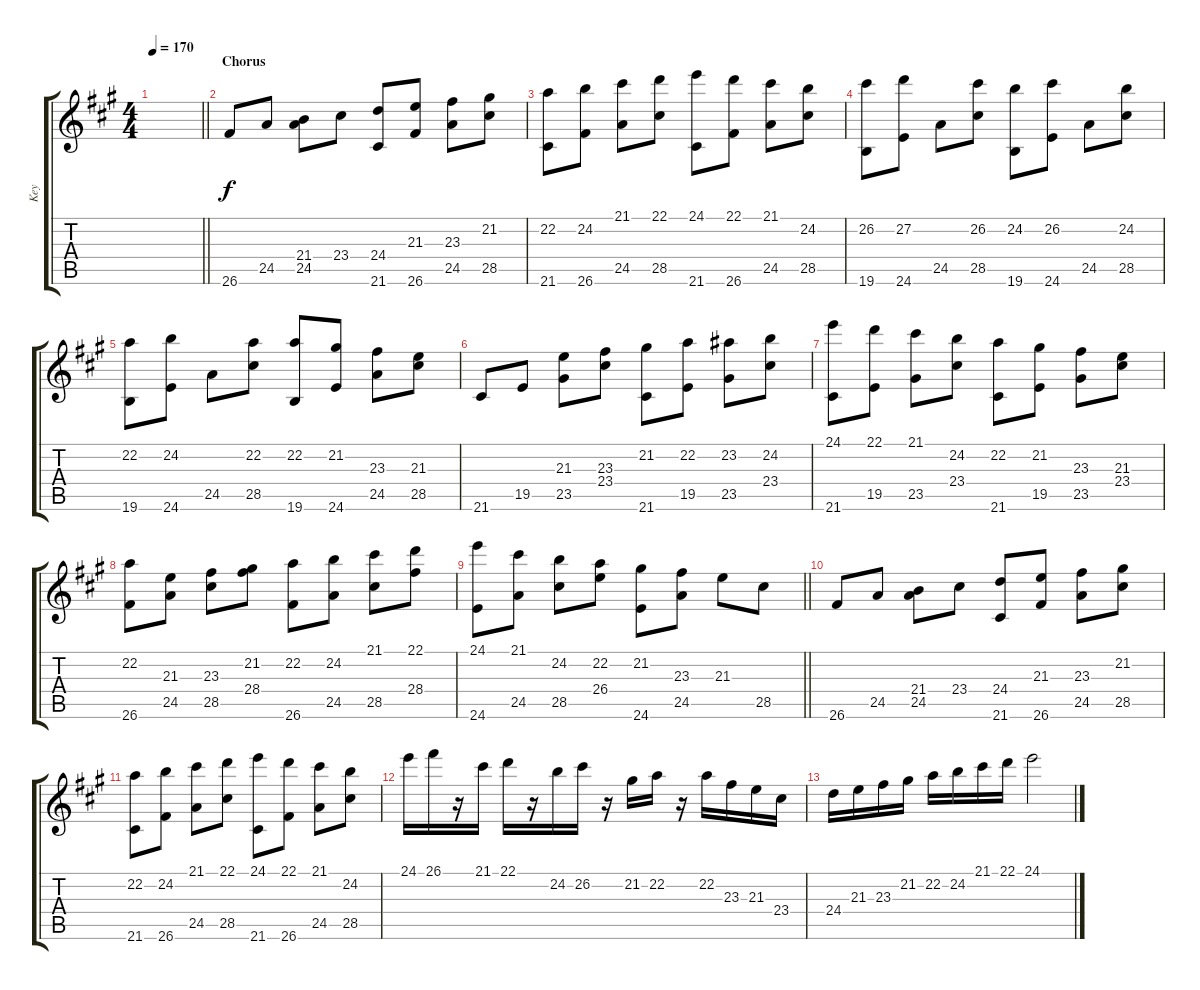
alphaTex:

\track ("Key" "Key") {instrument acousticgrandpiano}
\staff {score tabs}
\tuning (E4 B3 G3 D3 A2 E2) {hide}
\ts (4 4)
\tempo 170
\clef g2
\barLineRight lightlight
\ks f#minor
|
\section ("" "Chorus")
26.6.8 24.5.8 (21.4 24.5).8 23.4.8 (24.4 21.6).8 (21.3 26.6).8 (23.3 24.5).8 (21.2 28.5).8 |
(22.2 21.6).8 (24.2 26.6).8 (21.1 24.5).8 (22.1 28.5).8 (24.1 21.6).8 (22.1 26.6).8 (21.1 24.5).8 (24.2 28.5).8 |
(26.2 19.6).8 (27.2 24.6).8 24.5.8 (26.2 28.5).8 (24.2 19.6).8 (26.2 24.6).8 24.5.8 (24.2 28.5).8 |
(22.2 19.6).8 (24.2 24.6).8 24.5.8 (22.2 28.5).8 (22.2 19.6).8 (21.2 24.6).8 (23.3 24.5).8 (21.3 28.5).8 |
21.6.8 19.5.8 (21.3 23.5).8 (23.3 23.4).8 (21.2 21.6).8 (22.2 19.5).8 (23.2 23.5).8 (24.2 23.4).8 |
(24.1 21.6).8 (22.1 19.5).8 (21.1 23.5).8 (24.2 23.4).8 (22.2 21.6).8 (21.2 19.5).8 (23.3 23.5).8 (21.3 23.4).8 |
(22.2 26.6).8 (21.3 24.5).8 (23.3 28.5).8 (21.2 28.4).8 (22.2 26.6).8 (24.2 24.5).8 (21.1 28.5).8 (22.1 28.4).8 |
\barLineRight lightlight
(24.1 24.6).8 (21.1 24.5).8 (24.2 28.5).8 (22.2 26.4).8 (21.2 24.6).8 (23.3 24.5).8 21.3.8 28.5.8 |
26.6.8 24.5.8 (21.4 24.5).8 23.4.8 (24.4 21.6).8 (21.3 26.6).8 (23.3 24.5).8 (21.2 28.5).8 |
(22.2 21.6).8 (24.2 26.6).8 (21.1 24.5).8 (22.1 28.5).8 (24.1 21.6).8 (22.1 26.6).8 (21.1 24.5).8 (24.2 28.5).8 |
24.1.16 26.1.16 r.16 21.1.16 22.1.16 r.16 24.2.16 26.2.16 r.16 21.2.16 22.2.16 r.16 22.2.16 23.3.16 21.3.16 23.4.16 |
24.4.16 21.3.16 23.3.16 21.2.16 22.2.16 24.2.16 21.1.16 22.1.16 24.1.2
